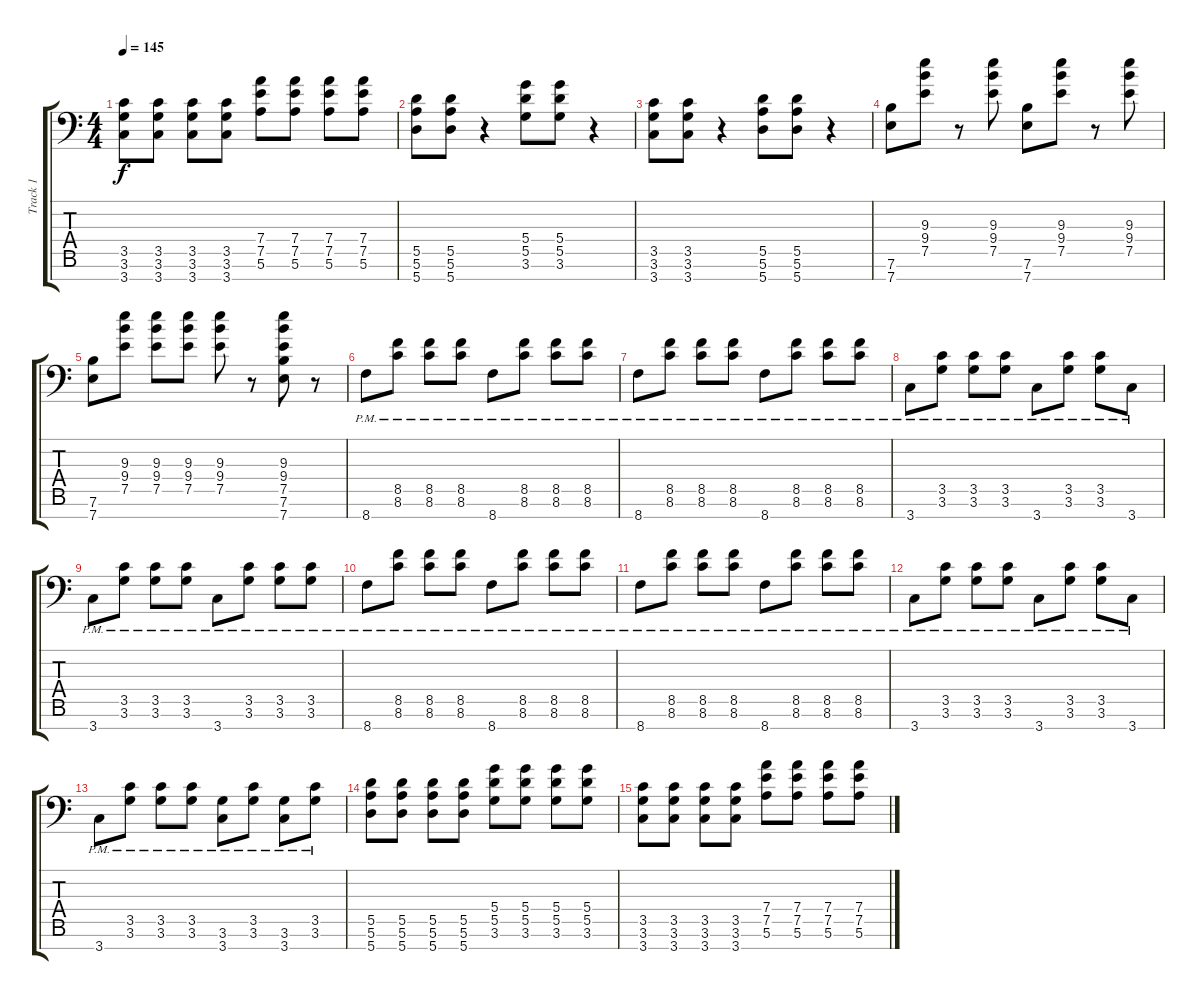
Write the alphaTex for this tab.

\track ("Track 1" "Track 1") {instrument distortionguitar}
\staff {score tabs}
\tuning (E4 B3 G3 D3 A2 E2 A1) {hide}
\ts (4 4)
\tempo 145
\clef f4
\ks c
(3.5 3.6 3.7).8{dy f} (3.5 3.6 3.7).8 (3.5 3.6 3.7).8 (3.5 3.6 3.7).8 (7.4 7.5 5.6).8 (7.4 7.5 5.6).8 (7.4 7.5 5.6).8 (7.4 7.5 5.6).8 |
(5.5 5.6 5.7).8 (5.5 5.6 5.7).8 r.4 (5.4 5.5 3.6).8 (5.4 5.5 3.6).8 r.4 |
(3.5 3.6 3.7).8 (3.5 3.6 3.7).8 r.4 (5.5 5.6 5.7).8 (5.5 5.6 5.7).8 r.4 |
(7.6 7.7).8 (9.3 9.4 7.5).8 r.8 (9.3 9.4 7.5).8 (7.6 7.7).8 (9.3 9.4 7.5).8 r.8 (9.3 9.4 7.5).8 |
(7.6 7.7).8 (9.3 9.4 7.5).8 (9.3 9.4 7.5).8 (9.3 9.4 7.5).8 (9.3 9.4 7.5).8 r.8 (9.3 9.4 7.5 7.6 7.7).8 r.8 |
8.7{pm}.8 (8.5{pm} 8.6{pm}).8 (8.5{pm} 8.6{pm}).8 (8.5{pm} 8.6{pm}).8 8.7{pm}.8 (8.5{pm} 8.6{pm}).8 (8.5{pm} 8.6{pm}).8 (8.5{pm} 8.6{pm}).8 |
8.7{pm}.8 (8.5{pm} 8.6{pm}).8 (8.5{pm} 8.6{pm}).8 (8.5{pm} 8.6{pm}).8 8.7{pm}.8 (8.5{pm} 8.6{pm}).8 (8.5{pm} 8.6{pm}).8 (8.5{pm} 8.6{pm}).8 |
3.7{pm}.8 (3.5{pm} 3.6{pm}).8 (3.5{pm} 3.6{pm}).8 (3.5{pm} 3.6{pm}).8 3.7{pm}.8 (3.5{pm} 3.6{pm}).8 (3.5{pm} 3.6{pm}).8 3.7{pm}.8 |
3.7{pm}.8 (3.5{pm} 3.6{pm}).8 (3.5{pm} 3.6{pm}).8 (3.5{pm} 3.6{pm}).8 3.7{pm}.8 (3.5{pm} 3.6{pm}).8 (3.5{pm} 3.6{pm}).8 (3.5{pm} 3.6{pm}).8 |
8.7{pm}.8 (8.5{pm} 8.6{pm}).8 (8.5{pm} 8.6{pm}).8 (8.5{pm} 8.6{pm}).8 8.7{pm}.8 (8.5{pm} 8.6{pm}).8 (8.5{pm} 8.6{pm}).8 (8.5{pm} 8.6{pm}).8 |
8.7{pm}.8 (8.5{pm} 8.6{pm}).8 (8.5{pm} 8.6{pm}).8 (8.5{pm} 8.6{pm}).8 8.7{pm}.8 (8.5{pm} 8.6{pm}).8 (8.5{pm} 8.6{pm}).8 (8.5{pm} 8.6{pm}).8 |
3.7{pm}.8{volume 0} (3.5{pm} 3.6{pm}).8 (3.5{pm} 3.6{pm}).8 (3.5{pm} 3.6{pm}).8 3.7{pm}.8 (3.5{pm} 3.6{pm}).8 (3.5{pm} 3.6{pm}).8 3.7{pm}.8 |
3.7{pm}.8 (3.5{pm} 3.6{pm}).8 (3.5{pm} 3.6{pm}).8 (3.5{pm} 3.6{pm}).8 (3.6{pm} 3.7{pm}).8 (3.5{pm} 3.6{pm}).8 (3.6{pm} 3.7{pm}).8 (3.5{pm} 3.6{pm}).8 |
(5.5 5.6 5.7).8 (5.5 5.6 5.7).8 (5.5 5.6 5.7).8 (5.5 5.6 5.7).8 (5.4 5.5 3.6).8 (5.4 5.5 3.6).8 (5.4 5.5 3.6).8 (5.4 5.5 3.6).8 |
(3.5 3.6 3.7).8 (3.5 3.6 3.7).8 (3.5 3.6 3.7).8 (3.5 3.6 3.7).8 (7.4 7.5 5.6).8 (7.4 7.5 5.6).8 (7.4 7.5 5.6).8 (7.4 7.5 5.6).8
